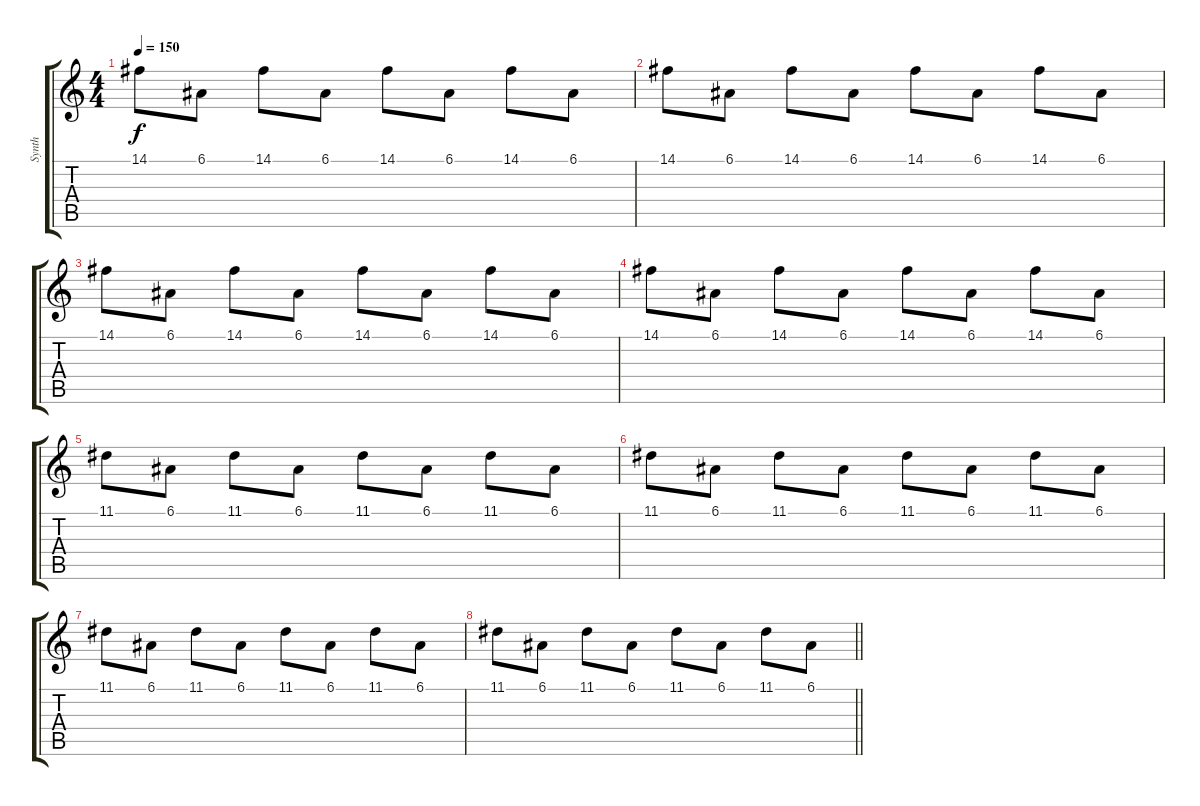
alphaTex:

\track ("Synth" "Synth") {instrument lead2sawtooth bank 255}
\staff {score tabs}
\tuning (E4 B3 G3 D3 A2 E2) {hide}
\ts (4 4)
\tempo 150
\clef g2
\ks c
14.1.8{dy f} 6.1.8 14.1.8 6.1.8 14.1.8 6.1.8 14.1.8 6.1.8 |
14.1.8 6.1.8 14.1.8 6.1.8 14.1.8 6.1.8 14.1.8 6.1.8 |
14.1.8 6.1.8 14.1.8 6.1.8 14.1.8 6.1.8 14.1.8 6.1.8 |
14.1.8 6.1.8 14.1.8 6.1.8 14.1.8 6.1.8 14.1.8 6.1.8 |
11.1.8 6.1.8 11.1.8 6.1.8 11.1.8 6.1.8 11.1.8 6.1.8 |
11.1.8 6.1.8 11.1.8 6.1.8 11.1.8 6.1.8 11.1.8 6.1.8 |
11.1.8 6.1.8 11.1.8 6.1.8 11.1.8 6.1.8 11.1.8 6.1.8 |
\barLineRight lightlight
11.1.8 6.1.8 11.1.8 6.1.8 11.1.8 6.1.8 11.1.8 6.1.8
